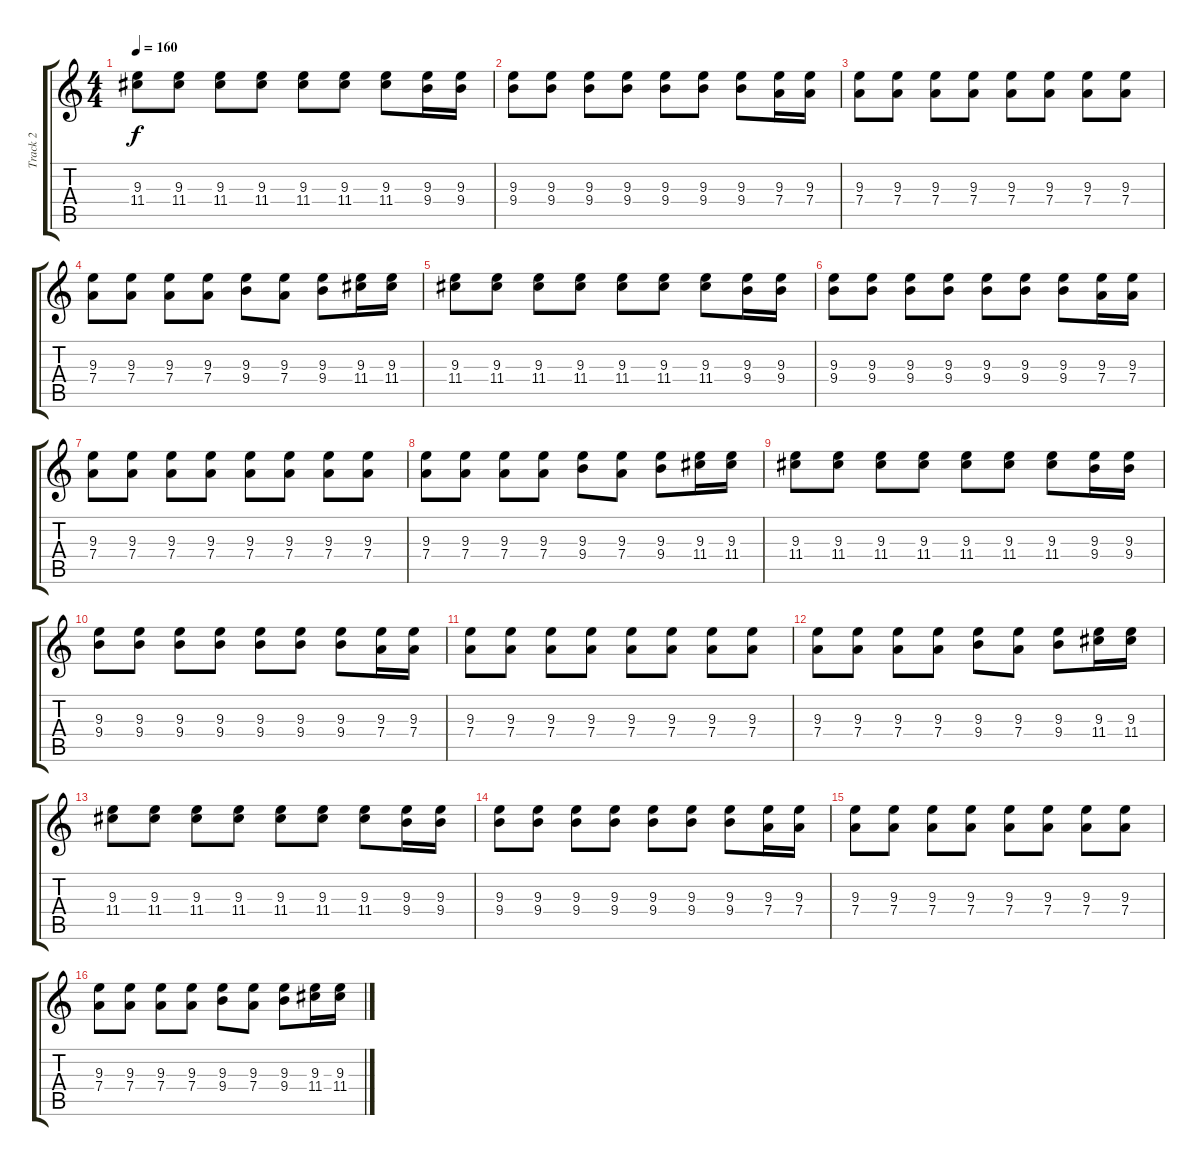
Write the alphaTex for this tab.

\track ("Track 2" "Track 2") {instrument electricguitarclean}
\staff {score tabs}
\tuning (E4 B3 G3 D3 A2 E2) {hide}
\ts (4 4)
\tempo 160
\clef g2
\ks c
(9.3 11.4).8{dy f} (9.3 11.4).8 (9.3 11.4).8 (9.3 11.4).8 (9.3 11.4).8 (9.3 11.4).8 (9.3 11.4).8 (9.3 9.4).16 (9.3 9.4).16 |
(9.3 9.4).8 (9.3 9.4).8 (9.3 9.4).8 (9.3 9.4).8 (9.3 9.4).8 (9.3 9.4).8 (9.3 9.4).8 (9.3 7.4).16 (9.3 7.4).16 |
(9.3 7.4).8 (9.3 7.4).8 (9.3 7.4).8 (9.3 7.4).8 (9.3 7.4).8 (9.3 7.4).8 (9.3 7.4).8 (9.3 7.4).8 |
(9.3 7.4).8 (9.3 7.4).8 (9.3 7.4).8 (9.3 7.4).8 (9.3 9.4).8 (9.3 7.4).8 (9.3 9.4).8 (9.3 11.4).16 (9.3 11.4).16 |
(9.3 11.4).8 (9.3 11.4).8 (9.3 11.4).8 (9.3 11.4).8 (9.3 11.4).8 (9.3 11.4).8 (9.3 11.4).8 (9.3 9.4).16 (9.3 9.4).16 |
(9.3 9.4).8 (9.3 9.4).8 (9.3 9.4).8 (9.3 9.4).8 (9.3 9.4).8 (9.3 9.4).8 (9.3 9.4).8 (9.3 7.4).16 (9.3 7.4).16 |
(9.3 7.4).8 (9.3 7.4).8 (9.3 7.4).8 (9.3 7.4).8 (9.3 7.4).8 (9.3 7.4).8 (9.3 7.4).8 (9.3 7.4).8 |
(9.3 7.4).8 (9.3 7.4).8 (9.3 7.4).8 (9.3 7.4).8 (9.3 9.4).8 (9.3 7.4).8 (9.3 9.4).8 (9.3 11.4).16 (9.3 11.4).16 |
(9.3 11.4).8 (9.3 11.4).8 (9.3 11.4).8 (9.3 11.4).8 (9.3 11.4).8 (9.3 11.4).8 (9.3 11.4).8 (9.3 9.4).16 (9.3 9.4).16 |
(9.3 9.4).8 (9.3 9.4).8 (9.3 9.4).8 (9.3 9.4).8 (9.3 9.4).8 (9.3 9.4).8 (9.3 9.4).8 (9.3 7.4).16 (9.3 7.4).16 |
(9.3 7.4).8 (9.3 7.4).8 (9.3 7.4).8 (9.3 7.4).8 (9.3 7.4).8 (9.3 7.4).8 (9.3 7.4).8 (9.3 7.4).8 |
(9.3 7.4).8 (9.3 7.4).8 (9.3 7.4).8 (9.3 7.4).8 (9.3 9.4).8 (9.3 7.4).8 (9.3 9.4).8 (9.3 11.4).16 (9.3 11.4).16 |
(9.3 11.4).8 (9.3 11.4).8 (9.3 11.4).8 (9.3 11.4).8 (9.3 11.4).8 (9.3 11.4).8 (9.3 11.4).8 (9.3 9.4).16 (9.3 9.4).16 |
(9.3 9.4).8 (9.3 9.4).8 (9.3 9.4).8 (9.3 9.4).8 (9.3 9.4).8 (9.3 9.4).8 (9.3 9.4).8 (9.3 7.4).16 (9.3 7.4).16 |
(9.3 7.4).8 (9.3 7.4).8 (9.3 7.4).8 (9.3 7.4).8 (9.3 7.4).8 (9.3 7.4).8 (9.3 7.4).8 (9.3 7.4).8 |
(9.3 7.4).8 (9.3 7.4).8 (9.3 7.4).8 (9.3 7.4).8 (9.3 9.4).8 (9.3 7.4).8 (9.3 9.4).8 (9.3 11.4).16 (9.3 11.4).16
